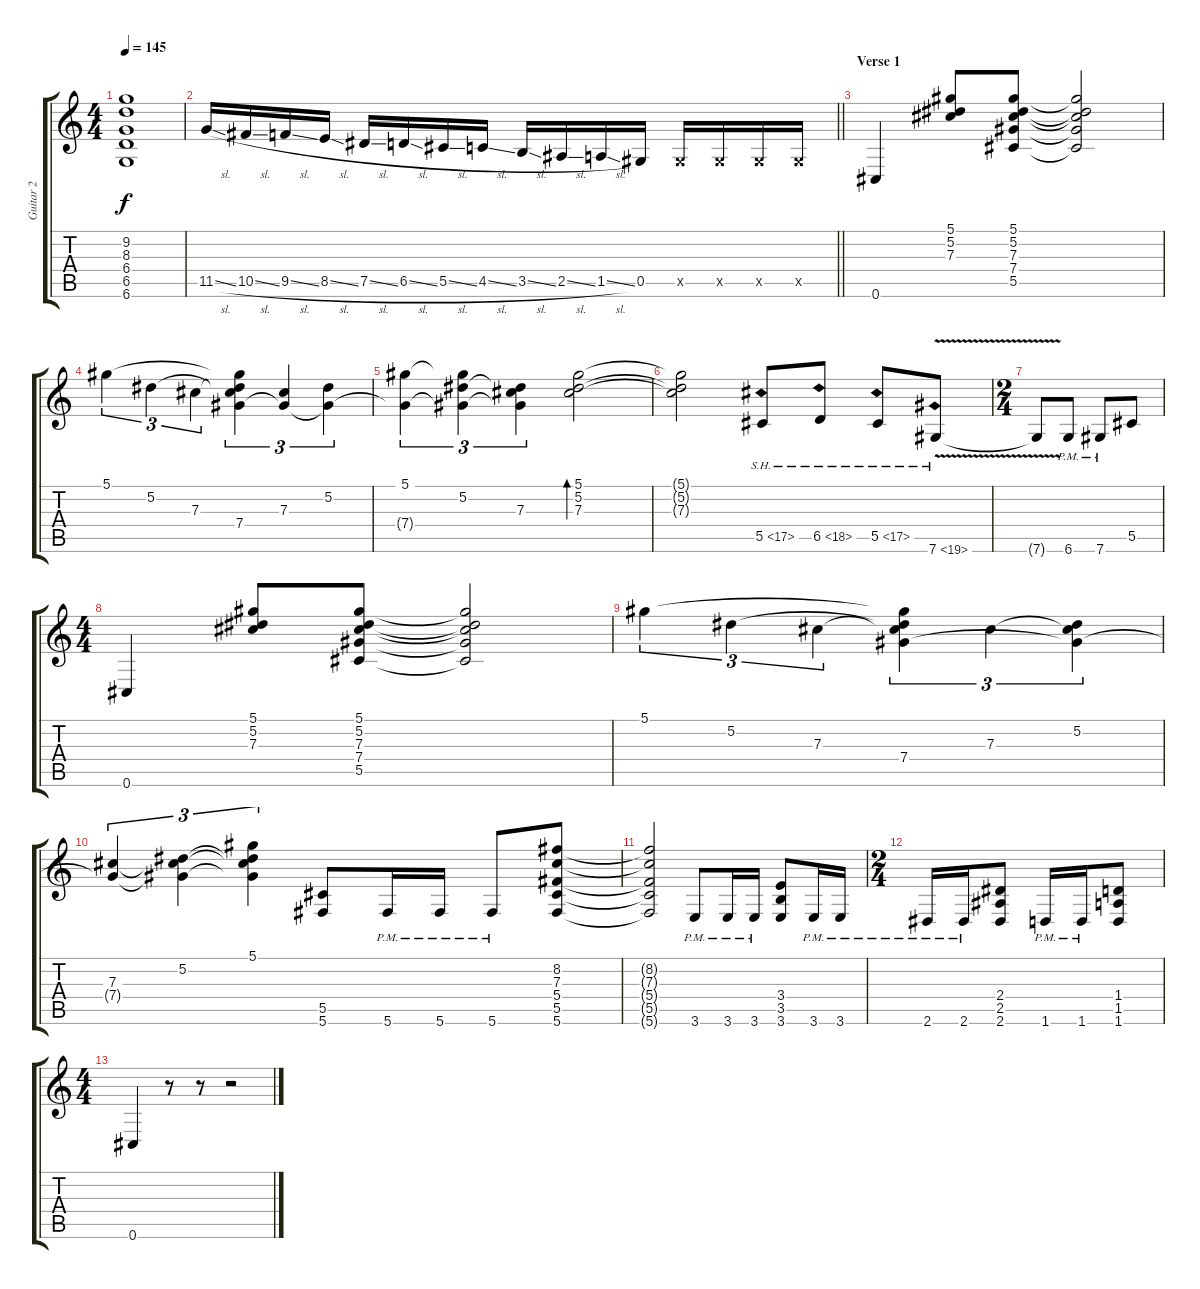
\track ("Guitar 2" "Guitar 2") {instrument distortionguitar}
\staff {score tabs}
\tuning (Eb4 Bb3 Gb3 Db3 Ab2 Db2) {hide}
\ts (4 4)
\tempo 145
\clef g2
\ks c
(9.2 8.3 6.4 6.5 6.6).1{dy f} |
\barLineRight lightlight
11.5{sl}.16 10.5{sl}.16 9.5{sl}.16 8.5{sl}.16 7.5{sl}.16 6.5{sl}.16 5.5{sl}.16 4.5{sl}.16 3.5{sl}.16 2.5{sl}.16 1.5{sl}.16 0.5.16 0.5{x}.16 0.5{x}.16 0.5{x}.16 0.5{x}.16 |
\section ("" "Verse 1")
0.6.4 (5.1 5.2 7.3).8 (5.1 5.2 7.3 7.4 5.5).8 (5.1{t} 5.2{t} 7.3{t} 7.4{t} 5.5{t}).2 |
5.1.4{tu (3 2)} 5.2.4{tu (3 2)} 7.3.4{tu (3 2)} (5.1{t} 5.2{t} 7.3{t} 7.4).4{tu (3 2)} (7.3 7.4{t}).4{tu (3 2)} (5.2 7.4{t}).4{tu (3 2)} |
(5.1 7.4{t}).4{tu (3 2)} (5.1{t} 5.2 7.4{t}).4{tu (3 2)} (5.2{t} 7.3 7.4{t}).4{tu (3 2)} (5.1 5.2 7.3).2{bd 240} |
(5.1{t} 5.2{t} 7.3{t}).2 5.5{sh 12}.8 6.5{sh 12}.8 5.5{sh 12}.8 7.6{sh 12 v}.8 |
\ts (2 4)
7.6{v t}.8 6.6{pm}.8 7.6{pm}.8 5.5.8 |
\ts (4 4)
0.6.4 (5.1 5.2 7.3).8 (5.1 5.2 7.3 7.4 5.5).8 (5.1{t} 5.2{t} 7.3{t} 7.4{t} 5.5{t}).2 |
5.1.4{tu (3 2)} 5.2.4{tu (3 2)} 7.3.4{tu (3 2)} (5.1{t} 5.2{t} 7.3{t} 7.4).4{tu (3 2)} 7.3.4{tu (3 2)} (5.2 7.3{t} 7.4{t}).4{tu (3 2)} |
(7.3 7.4{t}).4{tu (3 2)} (5.2 7.3{t} 7.4{t}).4{tu (3 2)} (5.1 5.2{t} 7.3{t} 7.4{t}).4{tu (3 2)} (5.5 5.6).8 5.6{pm}.16 5.6{pm}.16 5.6{pm}.8 (8.2 7.3 5.4 5.5 5.6).8 |
(8.2{t} 7.3{t} 5.4{t} 5.5{t} 5.6{t}).2 3.6{pm}.8 3.6{pm}.16 3.6{pm}.16 (3.4 3.5 3.6).8 3.6{pm}.16 3.6{pm}.16 |
\ts (2 4)
2.6{pm}.16 2.6{pm}.16 (2.4 2.5 2.6).8 1.6{pm}.16 1.6{pm}.16 (1.4 1.5 1.6).8 |
\ts (4 4)
0.6.4 r.8 r.8 r.2
